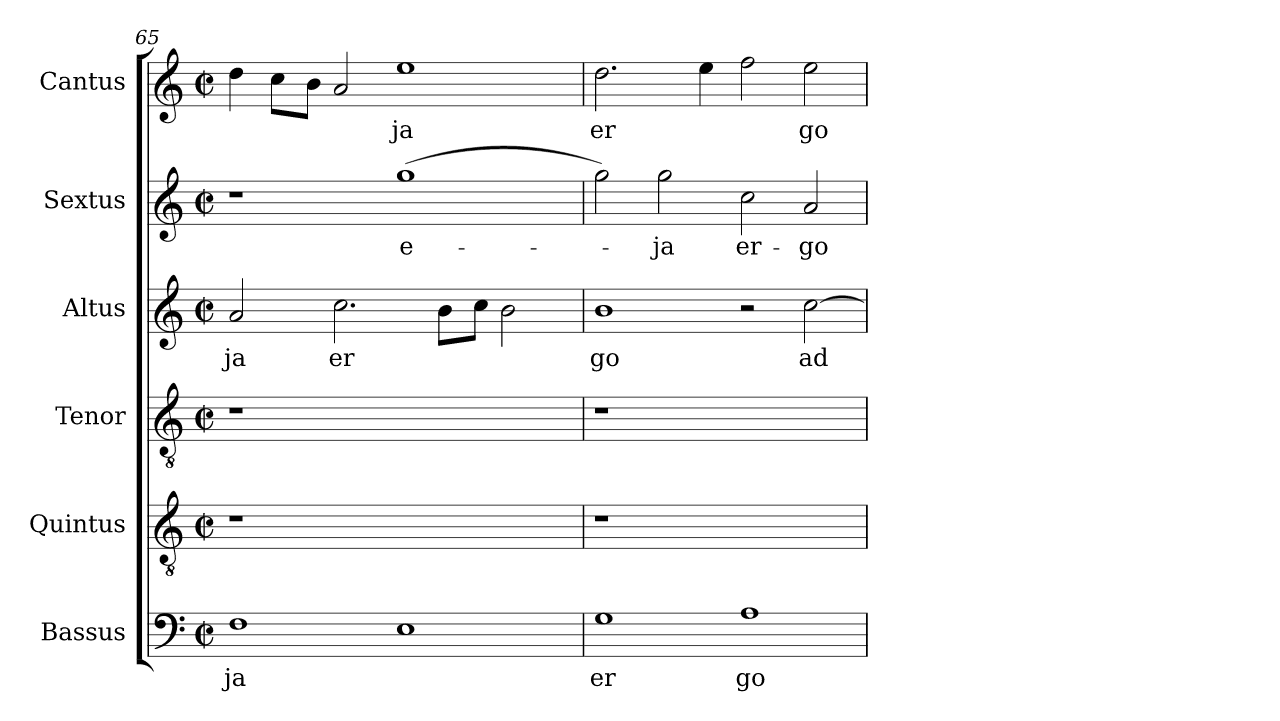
**kern	**text	**kern	**kern	**kern	**text	**kern	**text	**kern	**text
*part6	*part6	*part5	*part4	*part3	*part3	*part2	*part2	*part1	*part1
*staff6	*staff6	*staff5	*staff4	*staff3	*staff3	*staff2	*staff2	*staff1	*staff1
*I"Bassus	*	*I"Quintus	*I"Tenor	*I"Altus	*	*I"Sextus	*	*I"Cantus	*
*I'Bassus	*	*I'Quintus	*I'Tenor	*I'Altus	*	*I'Sextus	*	*I'Cantus	*
!!LO:PB:g=z
*clefF4	*	*clefGv2	*clefGv2	*clefG2	*	*clefG2	*	*clefG2	*
*M2/2	*	*M2/2	*M2/2	*M2/2	*	*M2/2	*	*M2/2	*
*met(c|)	*	*met(c|)	*met(c|)	*met(c|)	*	*met(c|)	*	*met(c|)	*
=65	=65	=65	=65	=65	=65	=65	=65	=65	=65
!	!LO:LY:b:cj	!	!	!	!LO:LY:b:cj	!	!	!	!
*	*	*	*	*	*	*	*	*^	*
1F	ja	1r	1r	2a/	-ja	1r	.	4dd\	4ryy	.
.	.	.	.	.	.	.	.	8cc\L	16ryy	.
.	.	.	.	.	.	.	.	.	1ryy	.
.	.	.	.	.	.	.	.	8b\J	.	.
!	!	!	!	!	!LO:LY:b:cj	!	!	!	!	!
.	.	.	.	2.cc\	er	.	.	2a/	.	.
!	!	!	!	!	!	!	!LO:LY:b:rj	!	!	!LO:LY:b:cj
1E	.	1ryy	1ryy	.	.	(>1gg	e-	1ee	.	-ja
.	.	.	.	8b\L	.	.	.	.	.	.
.	.	.	.	.	.	.	.	.	2ryy	.
.	.	.	.	8cc\J	.	.	.	.	.	.
.	.	.	.	2b\	.	.	.	.	.	.
.	.	.	.	.	.	.	.	.	8.ryy	.
=66	=66	=66	=66	=66	=66	=66	=66	=66	=66	=66
!	!LO:LY:b:cj	!	!	!	!LO:LY:b:cj	!	!	!	!	!LO:LY:b:cj
*	*	*	*	*	*	*	*	*v	*v	*
1G	er	1r	1r	1b	go	2gg\)	.	2.dd\	er
!	!	!	!	!	!	!	!LO:LY:b:cj	!	!
.	.	.	.	.	.	2gg\	-ja	.	.
.	.	.	.	.	.	.	.	4ee\	.
!	!LO:LY:b:cj	!	!	!	!	!	!LO:LY:b:cj	!	!
1A	go	1ryy	1ryy	2r	.	2cc\	er-	2ff\	.
!	!	!	!	!	!LO:LY:b:cj	!	!LO:LY:b:cj	!	!LO:LY:b:cj
.	.	.	.	[>2cc\	ad	2a/	-go	2ee\	go
=	=	=	=	=	=	=	=	=	=
*-	*-	*-	*-	*-	*-	*-	*-	*-	*-
